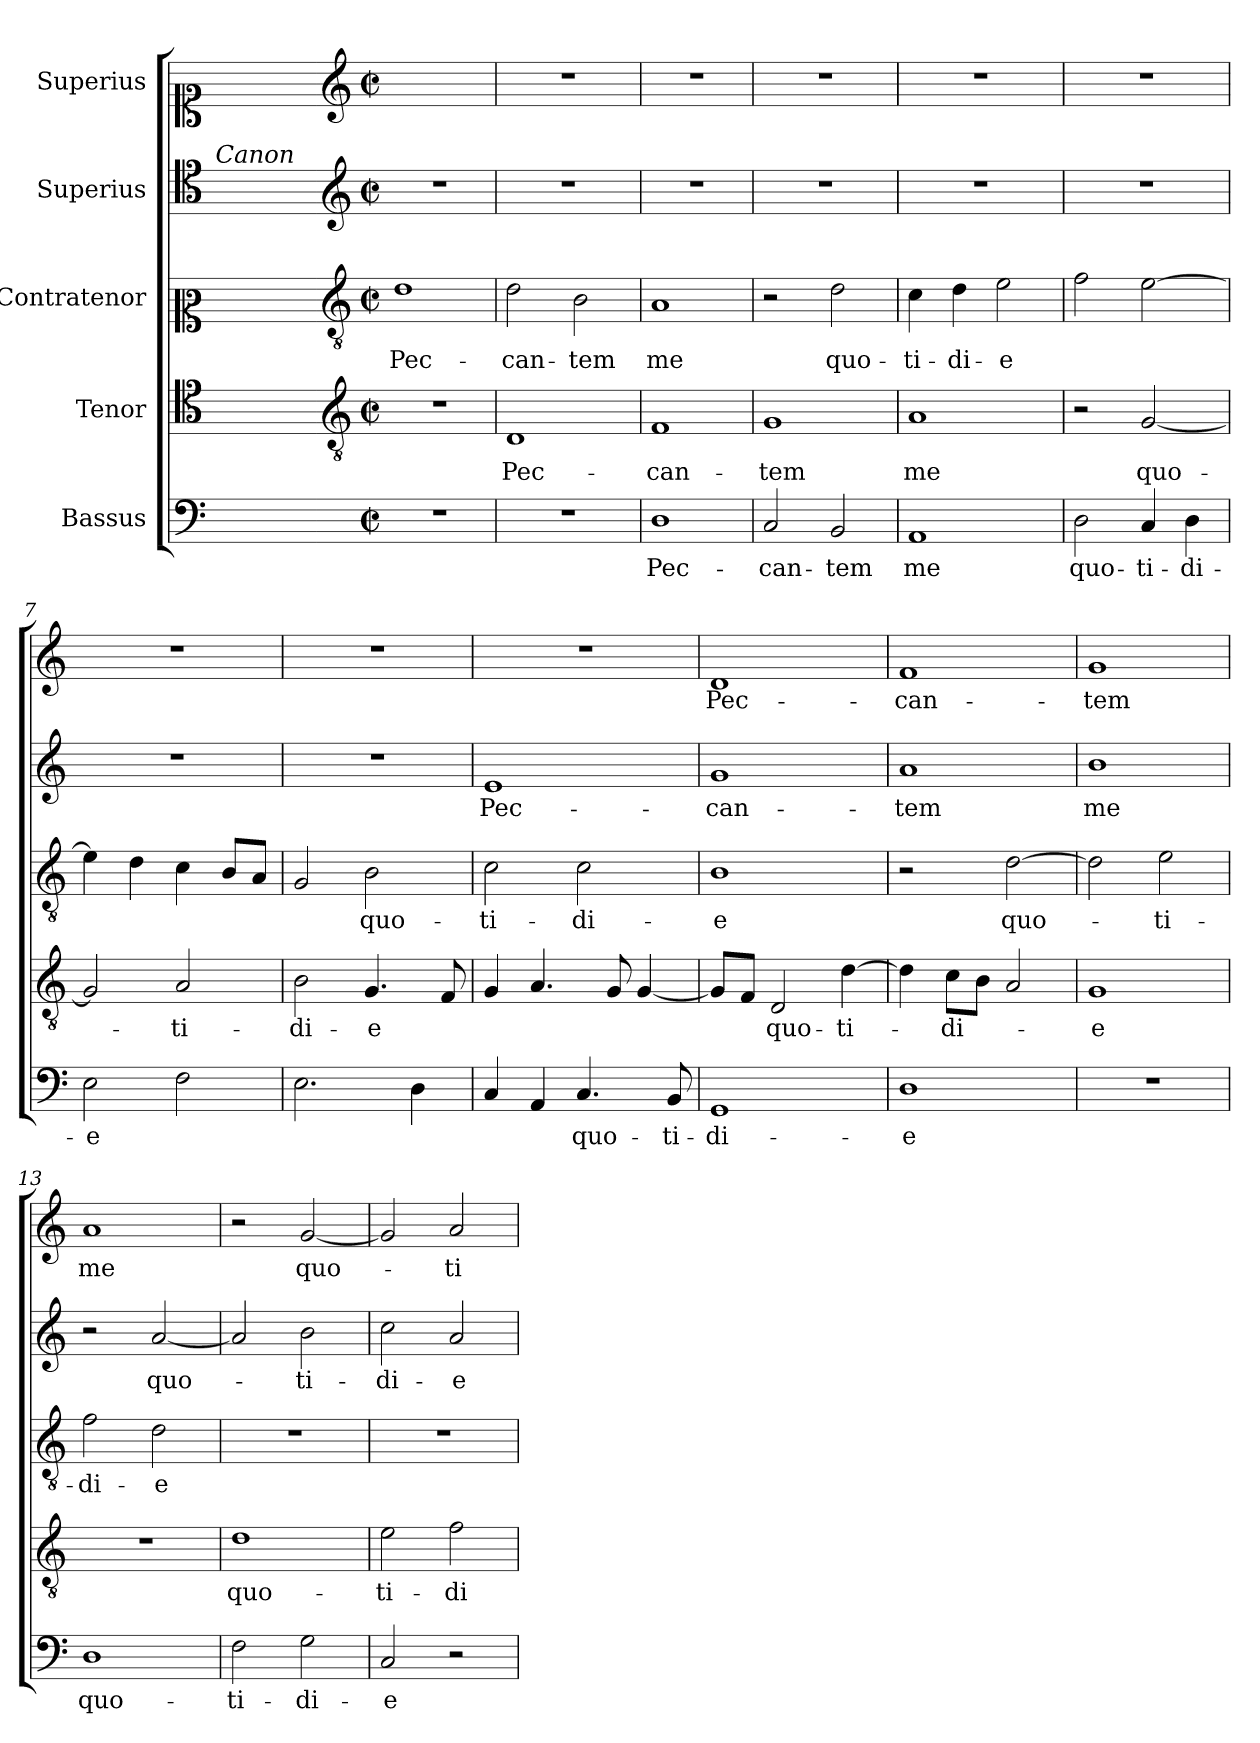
**kern	**text	**kern	**text	**kern	**text	**kern	**text	**kern	**text
*part5	*part5	*part4	*part4	*part3	*part3	*part2	*part2	*part1	*part1
*staff5	*staff5	*staff4	*staff4	*staff3	*staff3	*staff2	*staff2	*staff1	*staff1
*I"Bassus	*	*I"Tenor	*	*I"Contratenor	*	*I"Superius	*	*I"Superius	*
*clefF4	*	*clefC4	*	*clefC2	*	*clefC4	*	*clefC1	*
*k[]	*	*k[]	*	*k[]	*	*k[]	*	*k[]	*
*C:	*	*C:	*	*C:	*	*C:	*	*C:	*
=	=	=	=	=	=	=	=	=	=
!	!	!	!	!	!	!LO:TX:a:i:t=Canon	!	!	!
1ryy	.	1ryy	.	1ryy	.	1ryy	.	1ryy	.
!!LO:LB:g=z
=1-	=1-	=1-	=1-	=1-	=1-	=1-	=1-	=1-	=1-
*	*	*clefGv2	*	*clefGv2	*	*clefG2	*	*clefG2	*
*M2/2	*	*M2/2	*	*M2/2	*	*M2/2	*	*M2/2	*
*met(c|)	*	*met(c|)	*	*met(c|)	*	*met(c|)	*	*met(c|)	*
!	!	!	!	!	!LO:LY:b	!	!	!	!
1r	.	1r	.	1d	Pec-	1r	.	1ryy	.
=2	=2	=2	=2	=2	=2	=2	=2	=2	=2
!	!	!	!LO:LY:b	!	!LO:LY:b	!	!	!	!
1r	.	1D	Pec-	2d\	-can-	1r	.	1r	.
!	!	!	!	!	!LO:LY:b	!	!	!	!
.	.	.	.	2B\	-tem	.	.	.	.
=3	=3	=3	=3	=3	=3	=3	=3	=3	=3
!	!LO:LY:b	!	!LO:LY:b	!	!LO:LY:b	!	!	!	!
1D	Pec-	1F	-can-	1A	me	1r	.	1r	.
=4	=4	=4	=4	=4	=4	=4	=4	=4	=4
!	!LO:LY:b	!	!LO:LY:b	!	!	!	!	!	!
2C/	-can-	1G	-tem	2r	.	1r	.	1r	.
!	!LO:LY:b	!	!	!	!LO:LY:b	!	!	!	!
2BB/	-tem	.	.	2d\	quo-	.	.	.	.
=5	=5	=5	=5	=5	=5	=5	=5	=5	=5
!	!LO:LY:b	!	!LO:LY:b	!	!LO:LY:b	!	!	!	!
1AA	me	1A	me	4c\	-ti-	1r	.	1r	.
!	!	!	!	!	!LO:LY:b	!	!	!	!
.	.	.	.	4d\	-di-	.	.	.	.
!	!	!	!	!	!LO:LY:b	!	!	!	!
.	.	.	.	2e\	-e	.	.	.	.
!!LO:LB:g=z
=6	=6	=6	=6	=6	=6	=6	=6	=6	=6
!	!LO:LY:b	!	!	!	!	!	!	!	!
2D\	quo-	2r	.	2f\	.	1r	.	1r	.
!	!LO:LY:b	!	!LO:LY:b	!	!	!	!	!	!
4C/	-ti-	[2G/	quo-	[2e\	.	.	.	.	.
!	!LO:LY:b	!	!	!	!	!	!	!	!
4D\	-di-	.	.	.	.	.	.	.	.
=7	=7	=7	=7	=7	=7	=7	=7	=7	=7
!	!LO:LY:b	!	!	!	!	!	!	!	!
2E\	-e	2G/]	.	4e\]	.	1r	.	1r	.
.	.	.	.	4d\	.	.	.	.	.
!	!	!	!LO:LY:b	!	!	!	!	!	!
2F\	.	2A/	-ti-	4c\	.	.	.	.	.
.	.	.	.	8B/L	.	.	.	.	.
.	.	.	.	8A/J	.	.	.	.	.
=8	=8	=8	=8	=8	=8	=8	=8	=8	=8
!	!	!	!LO:LY:b	!	!	!	!	!	!
2.E\	.	2B\	-di-	2G/	.	1r	.	1r	.
!	!	!	!LO:LY:b	!	!LO:LY:b	!	!	!	!
.	.	4.G/	-e	2B\	quo-	.	.	.	.
4D\	.	.	.	.	.	.	.	.	.
.	.	8F/	.	.	.	.	.	.	.
=9	=9	=9	=9	=9	=9	=9	=9	=9	=9
!	!	!	!	!	!LO:LY:b	!	!LO:LY:b	!	!
4C/	.	4G/	.	2c\	-ti-	1e	Pec-	1r	.
4AA/	.	4.A/	.	.	.	.	.	.	.
!	!LO:LY:b	!	!	!	!LO:LY:b	!	!	!	!
4.C/	quo-	.	.	2c\	-di-	.	.	.	.
.	.	8G/	.	.	.	.	.	.	.
.	.	[4G/	.	.	.	.	.	.	.
!	!LO:LY:b	!	!	!	!	!	!	!	!
8BB/	-ti-	.	.	.	.	.	.	.	.
=10	=10	=10	=10	=10	=10	=10	=10	=10	=10
!	!LO:LY:b	!	!	!	!LO:LY:b	!	!LO:LY:b	!	!LO:LY:b
1GG	-di-	8G/L]	.	1B	-e	1g	-can-	1d	Pec-
.	.	8F/J	.	.	.	.	.	.	.
!	!	!	!LO:LY:b	!	!	!	!	!	!
.	.	2D/	quo-	.	.	.	.	.	.
!	!	!	!LO:LY:b	!	!	!	!	!	!
.	.	[4d\	-ti-	.	.	.	.	.	.
=11	=11	=11	=11	=11	=11	=11	=11	=11	=11
!	!LO:LY:b	!	!	!	!	!	!LO:LY:b	!	!LO:LY:b
1D	-e	4d\]	.	2r	.	1a	-tem	1f	-can-
!	!	!	!LO:LY:b	!	!	!	!	!	!
.	.	8c\L	-di-	.	.	.	.	.	.
.	.	8B\J	.	.	.	.	.	.	.
!	!	!	!	!	!LO:LY:b	!	!	!	!
.	.	2A/	.	[2d\	quo-	.	.	.	.
!!LO:PB:g=z
=12	=12	=12	=12	=12	=12	=12	=12	=12	=12
!	!	!	!LO:LY:b	!	!	!	!LO:LY:b	!	!LO:LY:b
1r	.	1G	-e	2d\]	.	1b	me	1g	-tem
!	!	!	!	!	!LO:LY:b	!	!	!	!
.	.	.	.	2e\	-ti-	.	.	.	.
=13	=13	=13	=13	=13	=13	=13	=13	=13	=13
!	!LO:LY:b	!	!	!	!LO:LY:b	!	!	!	!LO:LY:b
1D	quo-	1r	.	2f\	-di-	2r	.	1a	me
!	!	!	!	!	!LO:LY:b	!	!LO:LY:b	!	!
.	.	.	.	2d\	-e	[2a/	quo-	.	.
=14	=14	=14	=14	=14	=14	=14	=14	=14	=14
!	!LO:LY:b	!	!LO:LY:b	!	!	!	!	!	!
2F\	-ti-	1d	quo-	1r	.	2a/]	.	2r	.
!	!LO:LY:b	!	!	!	!	!	!LO:LY:b	!	!LO:LY:b
2G\	-di-	.	.	.	.	2b\	-ti-	[2g/	quo-
=15	=15	=15	=15	=15	=15	=15	=15	=15	=15
!	!LO:LY:b	!	!LO:LY:b	!	!	!	!LO:LY:b	!	!
2C/	-e	2e\	-ti-	1r	.	2cc\	-di-	2g/]	.
!	!	!	!LO:LY:b	!	!	!	!LO:LY:b	!	!LO:LY:b
2r	.	2f\	-di-	.	.	2a/	-e	2a/	-ti-
=	=	=	=	=	=	=	=	=	=
*-	*-	*-	*-	*-	*-	*-	*-	*-	*-
